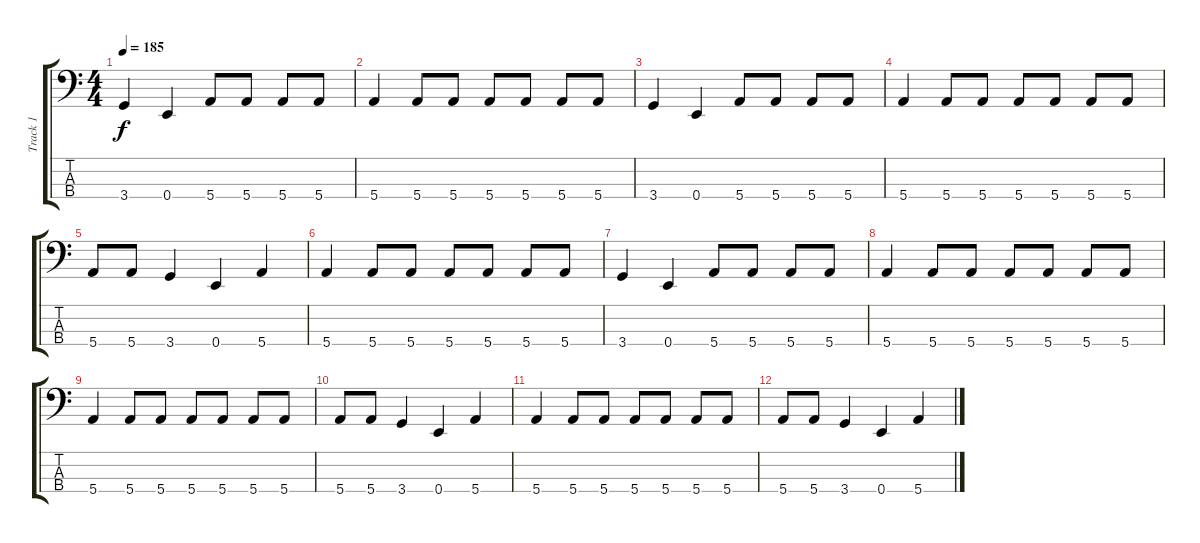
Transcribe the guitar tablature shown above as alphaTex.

\track ("Track 1" "Track 1") {instrument electricbasspick}
\staff {score tabs}
\tuning (G2 D2 A1 E1) {hide}
\ts (4 4)
\tempo 185
\clef f4
\ks c
3.4.4{dy f} 0.4.4 5.4.8 5.4.8 5.4.8 5.4.8 |
5.4.4 5.4.8 5.4.8 5.4.8 5.4.8 5.4.8 5.4.8 |
3.4.4 0.4.4 5.4.8 5.4.8 5.4.8 5.4.8 |
5.4.4 5.4.8 5.4.8 5.4.8 5.4.8 5.4.8 5.4.8 |
5.4.8 5.4.8 3.4.4 0.4.4 5.4.4 |
5.4.4 5.4.8 5.4.8 5.4.8 5.4.8 5.4.8 5.4.8 |
3.4.4 0.4.4 5.4.8 5.4.8 5.4.8 5.4.8 |
5.4.4 5.4.8 5.4.8 5.4.8 5.4.8 5.4.8 5.4.8 |
5.4.4 5.4.8 5.4.8 5.4.8 5.4.8 5.4.8 5.4.8 |
5.4.8 5.4.8 3.4.4 0.4.4 5.4.4 |
5.4.4 5.4.8 5.4.8 5.4.8 5.4.8 5.4.8 5.4.8 |
5.4.8 5.4.8 3.4.4 0.4.4 5.4.4
